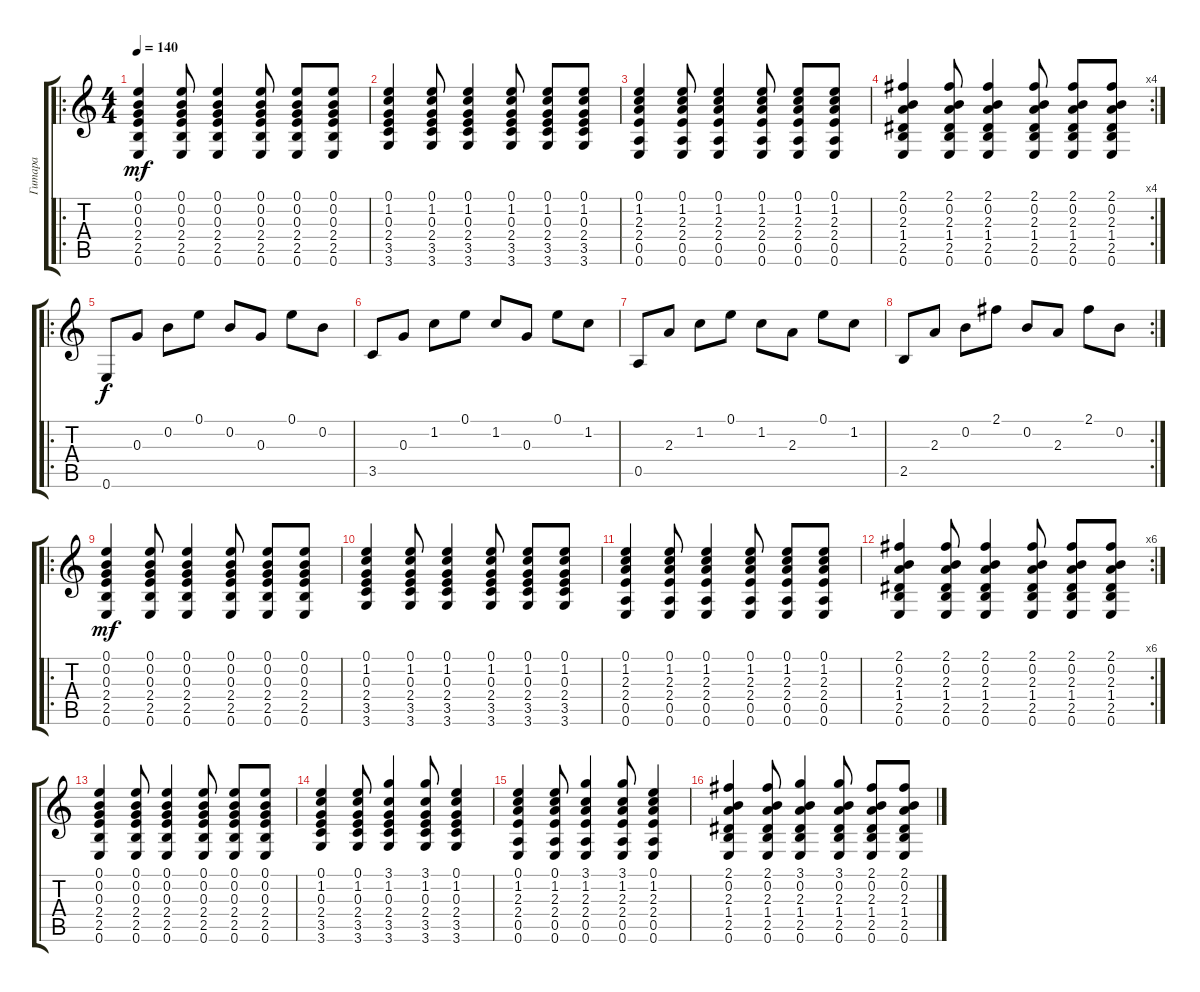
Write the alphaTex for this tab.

\track ("Гитара" "Гитара") {instrument acousticguitarsteel}
\staff {score tabs}
\tuning (E4 B3 G3 D3 A2 E2) {hide}
\ro
\ts (4 4)
\tempo 140
\clef g2
\ks c
(0.1 0.2 0.3 2.4 2.5 0.6).4{dy mf} (0.1 0.2 0.3 2.4 2.5 0.6).8 (0.1 0.2 0.3 2.4 2.5 0.6).4 (0.1 0.2 0.3 2.4 2.5 0.6).8 (0.1 0.2 0.3 2.4 2.5 0.6).8 (0.1 0.2 0.3 2.4 2.5 0.6).8 |
(0.1 1.2 0.3 2.4 3.5 3.6).4 (0.1 1.2 0.3 2.4 3.5 3.6).8 (0.1 1.2 0.3 2.4 3.5 3.6).4 (0.1 1.2 0.3 2.4 3.5 3.6).8 (0.1 1.2 0.3 2.4 3.5 3.6).8 (0.1 1.2 0.3 2.4 3.5 3.6).8 |
(0.1 1.2 2.3 2.4 0.5 0.6).4 (0.1 1.2 2.3 2.4 0.5 0.6).8 (0.1 1.2 2.3 2.4 0.5 0.6).4 (0.1 1.2 2.3 2.4 0.5 0.6).8 (0.1 1.2 2.3 2.4 0.5 0.6).8 (0.1 1.2 2.3 2.4 0.5 0.6).8 |
\rc 4
(2.1 0.2 2.3 1.4 2.5 0.6).4 (2.1 0.2 2.3 1.4 2.5 0.6).8 (2.1 0.2 2.3 1.4 2.5 0.6).4 (2.1 0.2 2.3 1.4 2.5 0.6).8 (2.1 0.2 2.3 1.4 2.5 0.6).8 (2.1 0.2 2.3 1.4 2.5 0.6).8 |
\ro
0.6.8{dy f} 0.3.8 0.2.8 0.1.8 0.2.8 0.3.8 0.1.8 0.2.8 |
3.5.8 0.3.8 1.2.8 0.1.8 1.2.8 0.3.8 0.1.8 1.2.8 |
0.5.8 2.3.8 1.2.8 0.1.8 1.2.8 2.3.8 0.1.8 1.2.8 |
\rc 2
2.5.8 2.3.8 0.2.8 2.1.8 0.2.8 2.3.8 2.1.8 0.2.8 |
\ro
(0.1 0.2 0.3 2.4 2.5 0.6).4{dy mf} (0.1 0.2 0.3 2.4 2.5 0.6).8 (0.1 0.2 0.3 2.4 2.5 0.6).4 (0.1 0.2 0.3 2.4 2.5 0.6).8 (0.1 0.2 0.3 2.4 2.5 0.6).8 (0.1 0.2 0.3 2.4 2.5 0.6).8 |
(0.1 1.2 0.3 2.4 3.5 3.6).4 (0.1 1.2 0.3 2.4 3.5 3.6).8 (0.1 1.2 0.3 2.4 3.5 3.6).4 (0.1 1.2 0.3 2.4 3.5 3.6).8 (0.1 1.2 0.3 2.4 3.5 3.6).8 (0.1 1.2 0.3 2.4 3.5 3.6).8 |
(0.1 1.2 2.3 2.4 0.5 0.6).4 (0.1 1.2 2.3 2.4 0.5 0.6).8 (0.1 1.2 2.3 2.4 0.5 0.6).4 (0.1 1.2 2.3 2.4 0.5 0.6).8 (0.1 1.2 2.3 2.4 0.5 0.6).8 (0.1 1.2 2.3 2.4 0.5 0.6).8 |
\rc 6
(2.1 0.2 2.3 1.4 2.5 0.6).4 (2.1 0.2 2.3 1.4 2.5 0.6).8 (2.1 0.2 2.3 1.4 2.5 0.6).4 (2.1 0.2 2.3 1.4 2.5 0.6).8 (2.1 0.2 2.3 1.4 2.5 0.6).8 (2.1 0.2 2.3 1.4 2.5 0.6).8 |
(0.1 0.2 0.3 2.4 2.5 0.6).4 (0.1 0.2 0.3 2.4 2.5 0.6).8 (0.1 0.2 0.3 2.4 2.5 0.6).4 (0.1 0.2 0.3 2.4 2.5 0.6).8 (0.1 0.2 0.3 2.4 2.5 0.6).8 (0.1 0.2 0.3 2.4 2.5 0.6).8 |
(0.1 1.2 0.3 2.4 3.5 3.6).4 (0.1 1.2 0.3 2.4 3.5 3.6).8 (3.1 1.2 0.3 2.4 3.5 3.6).4 (3.1 1.2 0.3 2.4 3.5 3.6).8 (0.1 1.2 0.3 2.4 3.5 3.6).4 |
(0.1 1.2 2.3 2.4 0.5 0.6).4 (0.1 1.2 2.3 2.4 0.5 0.6).8 (3.1 1.2 2.3 2.4 0.5 0.6).4 (3.1 1.2 2.3 2.4 0.5 0.6).8 (0.1 1.2 2.3 2.4 0.5 0.6).4 |
(2.1 0.2 2.3 1.4 2.5 0.6).4 (2.1 0.2 2.3 1.4 2.5 0.6).8 (3.1 0.2 2.3 1.4 2.5 0.6).4 (3.1 0.2 2.3 1.4 2.5 0.6).8 (2.1 0.2 2.3 1.4 2.5 0.6).8 (2.1 0.2 2.3 1.4 2.5 0.6).8
